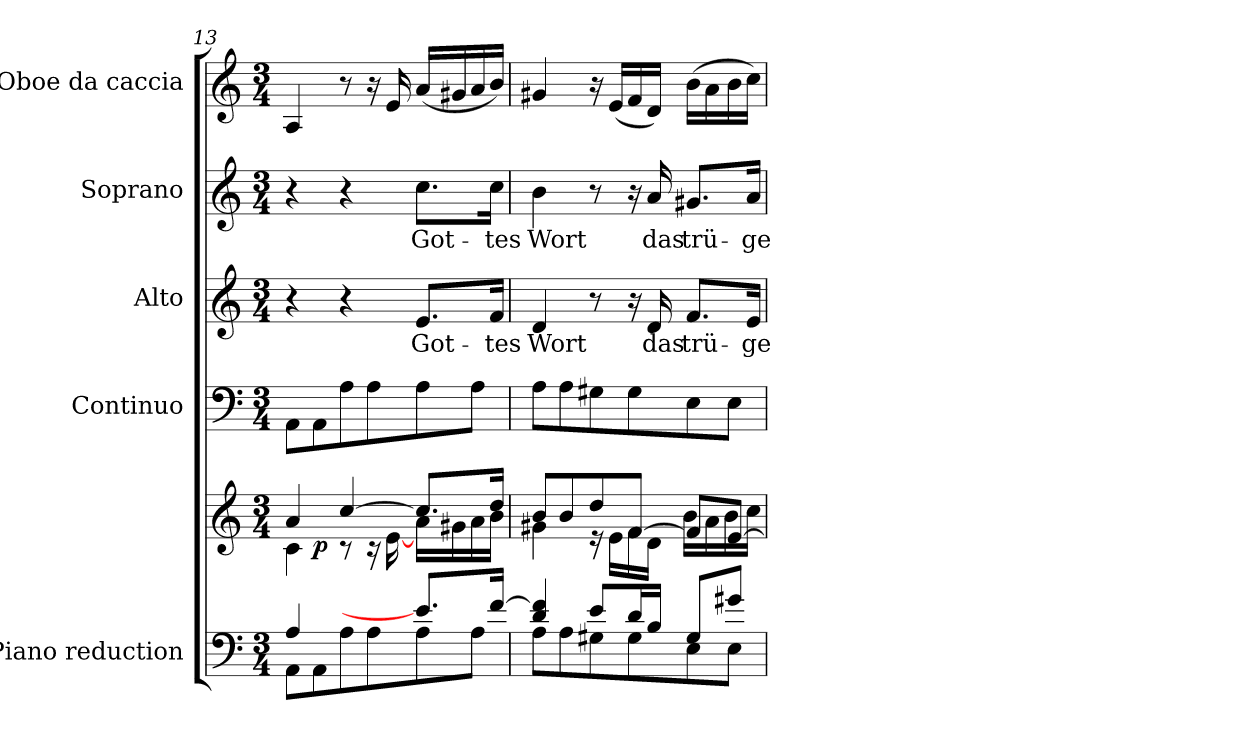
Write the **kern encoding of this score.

**kern	**kern	**dynam	**kern	**kern	**text	**kern	**text	**kern
*part5	*part5	*part5	*part4	*part3	*part3	*part2	*part2	*part1
*staff6	*staff5	*staff5/6	*staff4	*staff3	*staff3	*staff2	*staff2	*staff1
*I"Piano reduction	*	*	*I"Continuo	*I"Alto	*	*I"Soprano	*	*I"Oboe da caccia
*I'Pno	*	*	*	*	*	*	*	*I'Ob
!!LO:LB:g=z
*clefF4	*clefG2	*	*clefF4	*clefG2	*	*clefG2	*	*clefG2
*k[]	*k[]	*	*k[]	*k[]	*	*k[]	*	*k[]
*M3/4	*M3/4	*	*M3/4	*M3/4	*	*M3/4	*	*M3/4
=13	=13	=13	=13	=13	=13	=13	=13	=13
*^	*^	*	*	*	*	*	*	*
*	*	*	*^	*	*	*	*	*	*	*
4A/	8AA\L	4a/	4c\	8ryy	.	8AA\L	4r	.	4r	.	4A/
!	!	!	!	!	!LO:DY:b	!	!	!	!	!	!
.	8AA\	.	.	2ryy	p	8AA\	.	.	.	.	.
4ryy	8A\	[4cc/	8r	.	.	8A\	4r	.	4r	.	8r
.	8A\	.	16r	.	.	8A\	.	.	.	.	16r
.	.	.	[16e\	.	.	.	.	.	.	.	16e/
!	!	!	!	!	!	!	!	!LO:LY:b	!	!LO:LY:b	!
8.e/L]	8A\	8.cc/L]	16a\LL	.	.	8A\	8.e/L	Got-	8.cc\L	Got-	(<16a/LL
.	.	.	16g#X\	.	.	.	.	.	.	.	16g#X/
.	8A\J	.	16a\	8ryy	.	8A\J	.	.	.	.	16a/
!	!	!	!	!	!	!	!	!LO:LY:b	!	!LO:LY:b	!
[16f/Jk	.	16dd/Jk	16b\JJ	.	.	.	16f/Jk	-tes	16cc\Jk	-tes	16b/JJ)
=14	=14	=14	=14	=14	=14	=14	=14	=14	=14	=14	=14
!	!	!	!	!	!	!	!	!LO:LY:b	!	!LO:LY:b	!
*	*	*	*v	*v	*	*	*	*	*	*	*
4d/ 4f/]	8A\L	8b/L	4g#X\	.	8A\L	4d/	Wort	4b\	Wort	4g#X/
.	8A\	8b/	.	.	8A\	.	.	.	.	.
8e/L	8G#X\	8dd/	16r	.	8G#X\	8r	.	8r	.	16r
.	.	.	16e\LL	.	.	.	.	.	.	(<16e/LL
16d/L	8G#\	[8f/J	16f\	.	8G#\	16r	.	16r	.	16f/
!	!	!	!	!	!	!	!LO:LY:b	!	!LO:LY:b	!
16B/JJ	.	.	16d\JJ	.	.	16d/	das	16a/	das	16d/JJ)
!	!	!	!	!	!	!	!LO:LY:b	!	!LO:LY:b	!
8G#/L	8E\	8f/L]	16b\LL	.	8E\	8.f/L	trü-	8.g#X/L	trü-	(>16b\LL
.	.	.	16a\	.	.	.	.	.	.	16a\
8g#X/J	8E\J	[8e/J	16b\	.	8E\J	.	.	.	.	16b\
!	!	!	!	!	!	!	!LO:LY:b	!	!LO:LY:b	!
.	.	.	16cc\JJ	.	.	16e/Jk	-ge	16a/Jk	-ge	16cc\JJ)
*v	*v	*	*	*	*	*	*	*	*	*
*	*v	*v	*	*	*	*	*	*	*
=	=	=	=	=	=	=	=	=
*-	*-	*-	*-	*-	*-	*-	*-	*-
